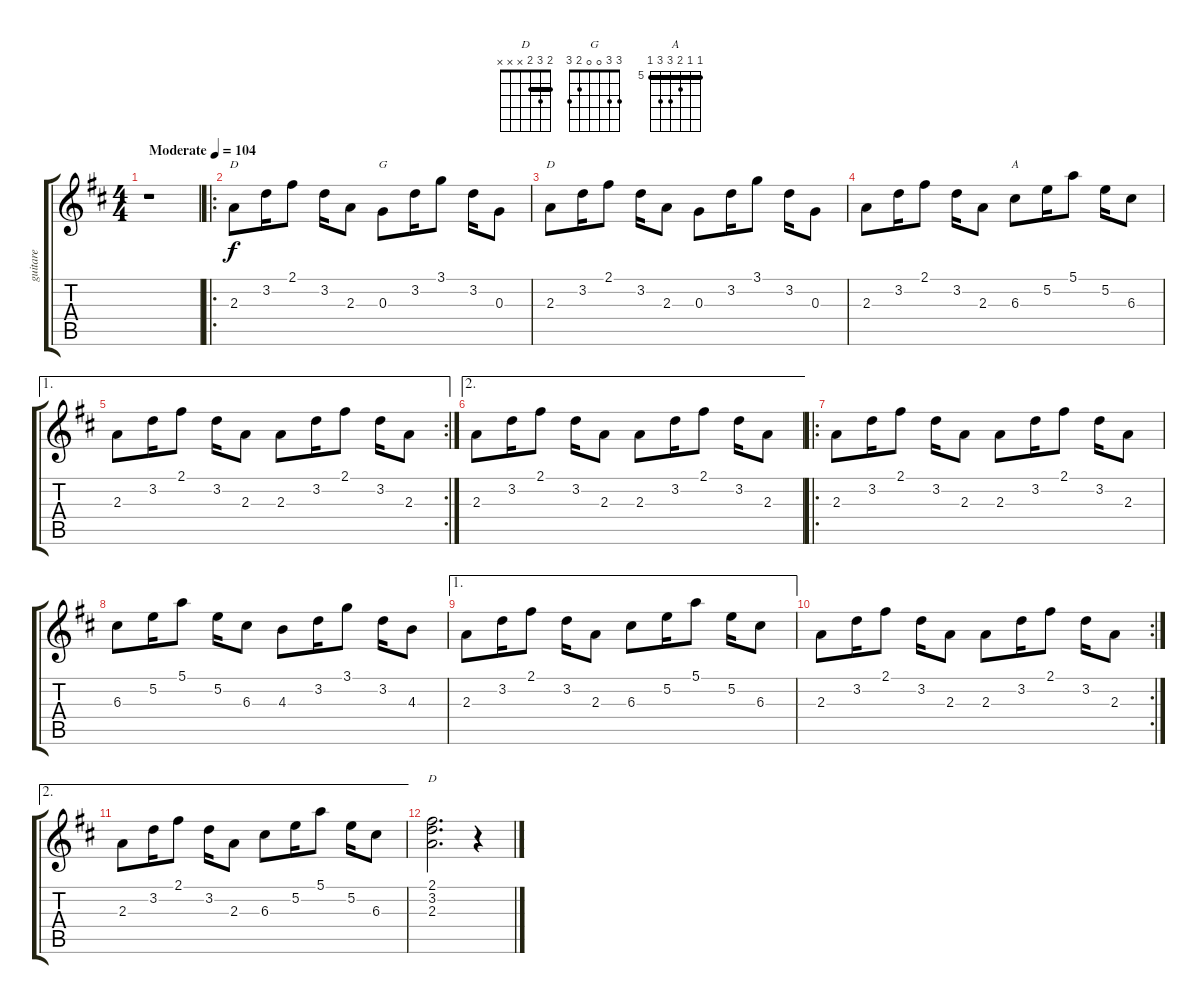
\track ("guitare" "guitare") {instrument acousticguitarsteel}
\staff {score tabs}
\tuning (E4 B3 G3 D3 A2 E2) {hide}
\chord ("D" 2 3 2 0 x x)
\chord ("G" 3 3 0 0 2 3)
\chord ("D" 2 3 2 0 x x) {barre 2}
\chord ("A" 5 5 6 7 7 5) {firstfret 5 barre 5}
\chord ("D" 2 3 2 x x x) {barre 2}
\ts (4 4)
\tempo (104 "Moderate")
\clef g2
\ks d
r.1{dy f instrument acousticguitarsteel} |
\ro
2.3.8{ch "D"} 3.2.16 2.1.8 3.2.16 2.3.8 0.3.8{ch "G"} 3.2.16 3.1.8 3.2.16 0.3.8 |
2.3.8{ch "D"} 3.2.16 2.1.8 3.2.16 2.3.8 0.3.8 3.2.16 3.1.8 3.2.16 0.3.8 |
2.3.8 3.2.16 2.1.8 3.2.16 2.3.8 6.3.8{ch "A"} 5.2.16 5.1.8 5.2.16 6.3.8 |
\ae 1
\rc 2
2.3.8 3.2.16 2.1.8 3.2.16 2.3.8 2.3.8 3.2.16 2.1.8 3.2.16 2.3.8 |
\ae 2
2.3.8 3.2.16 2.1.8 3.2.16 2.3.8 2.3.8 3.2.16 2.1.8 3.2.16 2.3.8 |
\ro
2.3.8 3.2.16 2.1.8 3.2.16 2.3.8 2.3.8 3.2.16 2.1.8 3.2.16 2.3.8 |
6.3.8 5.2.16 5.1.8 5.2.16 6.3.8 4.3.8 3.2.16 3.1.8 3.2.16 4.3.8 |
\ae 1
2.3.8 3.2.16 2.1.8 3.2.16 2.3.8 6.3.8 5.2.16 5.1.8 5.2.16 6.3.8 |
\rc 2
2.3.8 3.2.16 2.1.8 3.2.16 2.3.8 2.3.8 3.2.16 2.1.8 3.2.16 2.3.8 |
\ae 2
2.3.8 3.2.16 2.1.8 3.2.16 2.3.8 6.3.8 5.2.16 5.1.8 5.2.16 6.3.8 |
(2.1 3.2 2.3).2{d ch "D"} r.4
